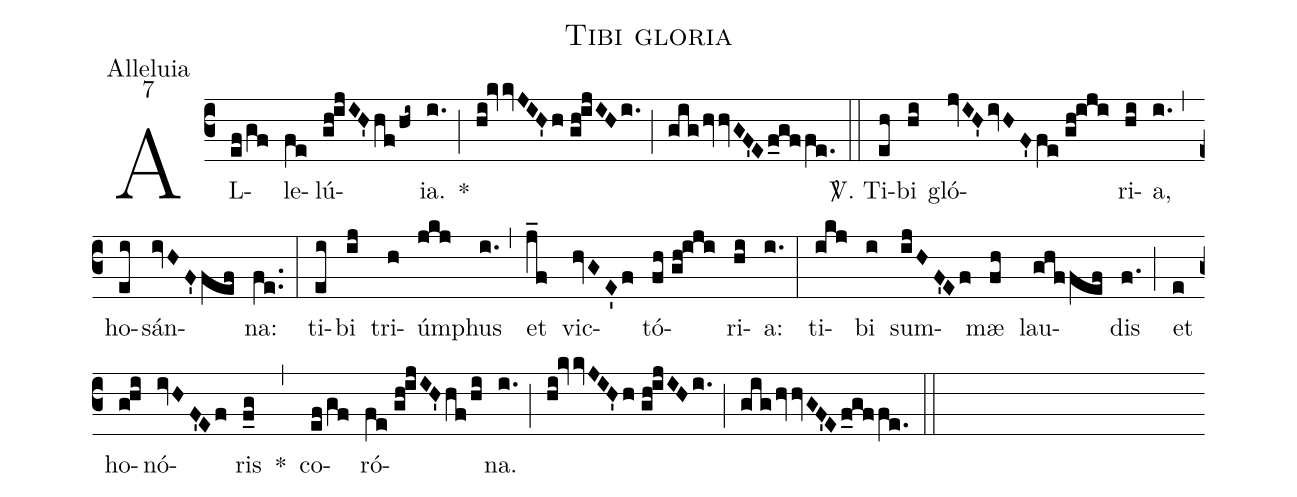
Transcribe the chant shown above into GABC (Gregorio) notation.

name: Tibi gloria;
office-part: Alleluia;
mode: 7;
%%
(c3) AL(ef/gf)le(fe)lú(gh!ijIH'hf/hi~)ia.(i.) *(;) (hi!kvvJIH'h//gh!ijIHi.) (;) (gighvvGF'Ef_gffe.) (::)
<sp>V/</sp>. Ti(eh)bi(hi) gló(jvIH'ivHF'fe//gh!iji)ri(hi)a,(i.) (,) ho(ei)sán(ivHF'fef)na:(fe..) (:)
ti(ei)bi(ij) tri(h)úm(jkj)phus(i.) (,) et(j_f) vic(hvGE'f)tó(fh//gh!iji)ri(hi)a:(i.) (:)
ti(ikj)bi(i) sum(ijHF'Ef)mæ(fh) lau(ghffef)dis(f.) (;) et(e) ho(ghi)nó(ivHF'Ef)ris(f_g) *(,) co(ef/gf)ró(fe//gh!ijIH'hf/hi)na.(i.) (;) (hi!kvvJIH'h//gh!ijIHi.) (;) (gighvvGF'Ef_gffe.) (::)
